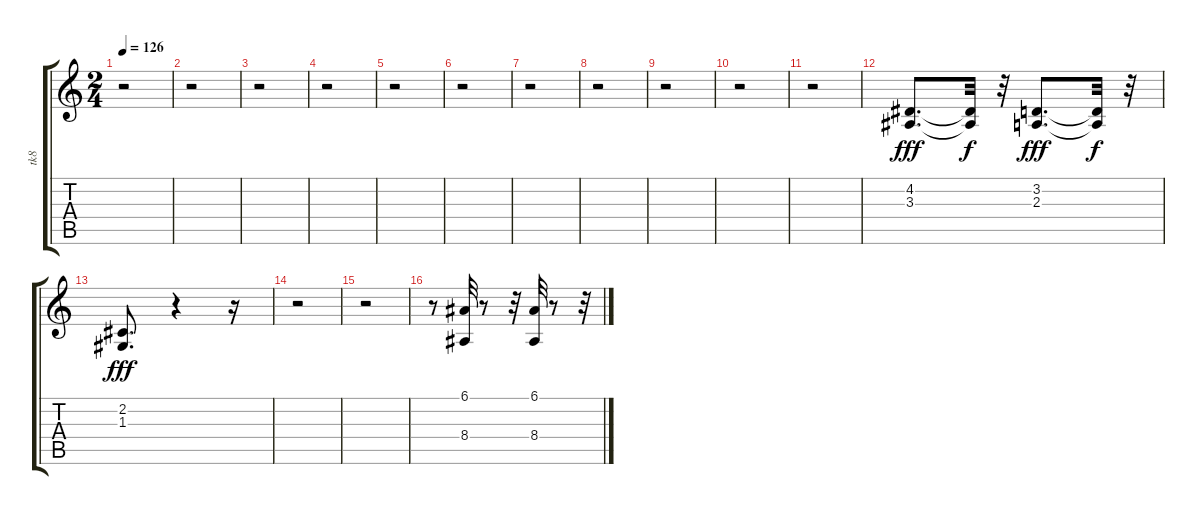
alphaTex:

\track ("tk8" "tk8") {instrument trumpet}
\staff {score tabs}
\tuning (E4 B3 G3 D3 A2 E2) {hide}
\ts (2 4)
\tempo 126
\clef g2
\ks c
r.2{dy fff} |
r.2 |
r.2 |
r.2 |
r.2 |
r.2 |
r.2 |
r.2 |
r.2 |
r.2 |
r.2 |
(4.2 3.3).8{d} (4.2{t} 3.3{t}).32{dy f} r.32 (3.2 2.3).8{d dy fff} (3.2{t} 2.3{t}).32{dy f} r.32 |
(2.2 1.3).8{d dy fff} r.4 r.16 |
r.2 |
r.2 |
r.8 (6.1 8.4).32 r.8 r.32 (6.1 8.4).32 r.8 r.32
